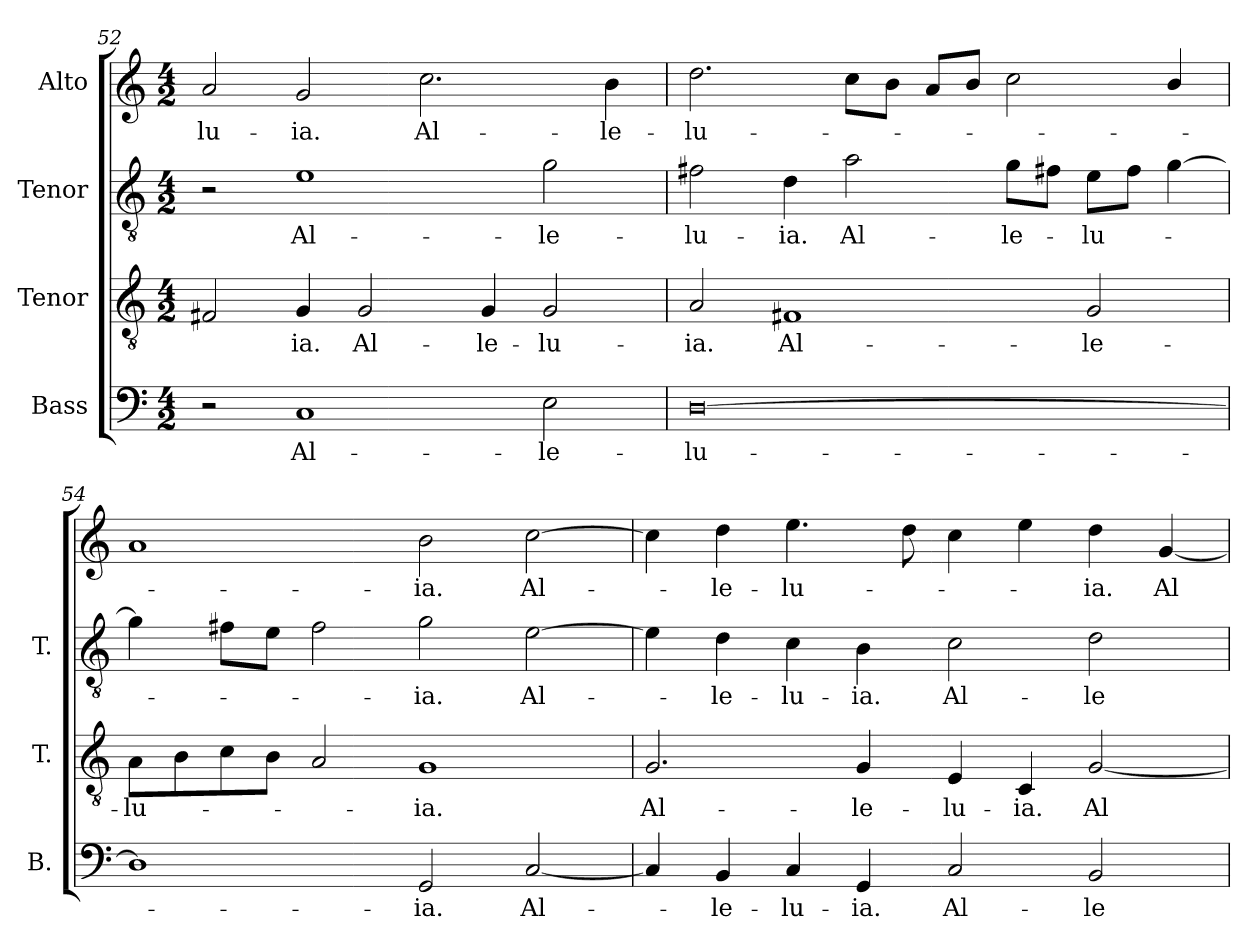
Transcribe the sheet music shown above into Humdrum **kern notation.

**kern	**text	**kern	**text	**kern	**text	**kern	**text
*part4	*part4	*part3	*part3	*part2	*part2	*part1	*part1
*staff4	*staff4	*staff3	*staff3	*staff2	*staff2	*staff1	*staff1
*I"Bass	*	*I"Tenor	*	*I"Tenor	*	*I"Alto	*
*I'B.	*	*I'T.	*	*I'T.	*	*	*
*clefF4	*	*clefGv2	*	*clefGv2	*	*clefG2	*
*	*	*ITrd7c12	*	*ITrd7c12	*	*	*
*k[]	*	*k[]	*	*k[]	*	*k[]	*
*C:	*	*C:	*	*C:	*	*C:	*
*M4/2	*	*M4/2	*	*M4/2	*	*M4/2	*
=52	=52	=52	=52	=52	=52	=52	=52
!	!	!	!	!	!	!	!LO:LY:b:color=#000000
2r	.	2FF#Xi/	.	2r	.	2ai/	-lu-
!	!LO:LY:b:color=#000000	!	!	!	!	!	!
!	!	!	!LO:LY:b:color=#000000	!	!	!	!
!	!	!	!	!	!LO:LY:b:color=#000000	!	!
!	!	!	!	!	!	!	!LO:LY:b:color=#000000
1Ci	Al-	4GGi/	-ia.	1Ei	Al-	2gi/	-ia.
!	!	!	!LO:LY:b:color=#000000	!	!	!	!
.	.	2GGi/	Al-	.	.	.	.
!	!	!	!	!	!	!	!LO:LY:b:color=#000000
.	.	.	.	.	.	2.cci\	Al-
!	!	!	!LO:LY:b:color=#000000	!	!	!	!
.	.	4GGi/	-le-	.	.	.	.
!	!LO:LY:b:color=#000000	!	!	!	!	!	!
!	!	!	!LO:LY:b:color=#000000	!	!	!	!
!	!	!	!	!	!LO:LY:b:color=#000000	!	!
2Ei\	-le-	2GGi/	-lu-	2Gi\	-le-	.	.
!	!	!	!	!	!	!	!LO:LY:b:color=#000000
.	.	.	.	.	.	4bi\	-le-
=53	=53	=53	=53	=53	=53	=53	=53
!	!LO:LY:b:color=#000000	!	!	!	!	!	!
!	!	!	!LO:LY:b:color=#000000	!	!	!	!
!	!	!	!	!	!LO:LY:b:color=#000000	!	!
!	!	!	!	!	!	!	!LO:LY:b:color=#000000
[0Di	-lu-	2AAi/	-ia.	2F#Xi\	-lu-	2.ddi\	-lu-
!	!	!	!LO:LY:b:color=#000000	!	!	!	!
!	!	!	!	!	!LO:LY:b:color=#000000	!	!
.	.	1FF#Xi	Al-	4Di\	-ia.	.	.
!	!	!	!	!	!LO:LY:b:color=#000000	!	!
.	.	.	.	2Ai\	Al-	8cci\L	.
.	.	.	.	.	.	8bi\J	.
.	.	.	.	.	.	8ai/L	.
.	.	.	.	.	.	8bi/J	.
!	!	!	!	!	!LO:LY:b:color=#000000	!	!
.	.	.	.	8Gi\L	-le-	2cci\	.
.	.	.	.	8F#Xi\J	.	.	.
!	!	!	!LO:LY:b:color=#000000	!	!	!	!
!	!	!	!	!	!LO:LY:b:color=#000000	!	!
.	.	2GGi/	-le-	8Ei\L	-lu-	.	.
.	.	.	.	8F#i\J	.	.	.
.	.	.	.	[4Gi\	.	4bi/	.
!!LO:PB:g=z
=54	=54	=54	=54	=54	=54	=54	=54
!	!	!	!LO:LY:b:color=#000000	!	!	!	!
1Di]	.	8AAi\L	-lu-	4Gi\]	.	1ai	.
.	.	8BBi\	.	.	.	.	.
.	.	8Ci\	.	8F#Xi\L	.	.	.
.	.	8BBi\J	.	8Ei\J	.	.	.
.	.	2AAi/	.	2F#i\	.	.	.
!	!LO:LY:b:color=#000000	!	!	!	!	!	!
!	!	!	!LO:LY:b:color=#000000	!	!	!	!
!	!	!	!	!	!LO:LY:b:color=#000000	!	!
!	!	!	!	!	!	!	!LO:LY:b:color=#000000
2GGi/	-ia.	1GGi	-ia.	2Gi\	-ia.	2bi\	-ia.
!	!LO:LY:b:color=#000000	!	!	!	!	!	!
!	!	!	!	!	!LO:LY:b:color=#000000	!	!
!	!	!	!	!	!	!	!LO:LY:b:color=#000000
[2Ci/	Al-	.	.	[2Ei\	Al-	[2cci\	Al-
=55	=55	=55	=55	=55	=55	=55	=55
!	!	!	!LO:LY:b:color=#000000	!	!	!	!
4Ci/]	.	2.GGi/	Al-	4Ei\]	.	4cci\]	.
!	!LO:LY:b:color=#000000	!	!	!	!	!	!
!	!	!	!	!	!LO:LY:b:color=#000000	!	!
!	!	!	!	!	!	!	!LO:LY:b:color=#000000
4BBi/	-le-	.	.	4Di\	-le-	4ddi\	-le-
!	!LO:LY:b:color=#000000	!	!	!	!	!	!
!	!	!	!	!	!LO:LY:b:color=#000000	!	!
!	!	!	!	!	!	!	!LO:LY:b:color=#000000
4Ci/	-lu-	.	.	4Ci\	-lu-	4.eei\	-lu-
!	!LO:LY:b:color=#000000	!	!	!	!	!	!
!	!	!	!LO:LY:b:color=#000000	!	!	!	!
!	!	!	!	!	!LO:LY:b:color=#000000	!	!
4GGi/	-ia.	4GGi/	-le-	4BBi\	-ia.	.	.
.	.	.	.	.	.	8ddi\	.
!	!LO:LY:b:color=#000000	!	!	!	!	!	!
!	!	!	!LO:LY:b:color=#000000	!	!	!	!
!	!	!	!	!	!LO:LY:b:color=#000000	!	!
2Ci/	Al-	4EEi/	-lu-	2Ci\	Al-	4cci\	.
!	!	!	!LO:LY:b:color=#000000	!	!	!	!
.	.	4CCi/	-ia.	.	.	4eei\	.
!	!LO:LY:b:color=#000000	!	!	!	!	!	!
!	!	!	!LO:LY:b:color=#000000	!	!	!	!
!	!	!	!	!	!LO:LY:b:color=#000000	!	!
!	!	!	!	!	!	!	!LO:LY:b:color=#000000
2BBi/	-le-	[2GGi/	Al-	2Di\	-le-	4ddi\	-ia.
!	!	!	!	!	!	!	!LO:LY:b:color=#000000
.	.	.	.	.	.	[4gi/	Al-
=	=	=	=	=	=	=	=
*-	*-	*-	*-	*-	*-	*-	*-
